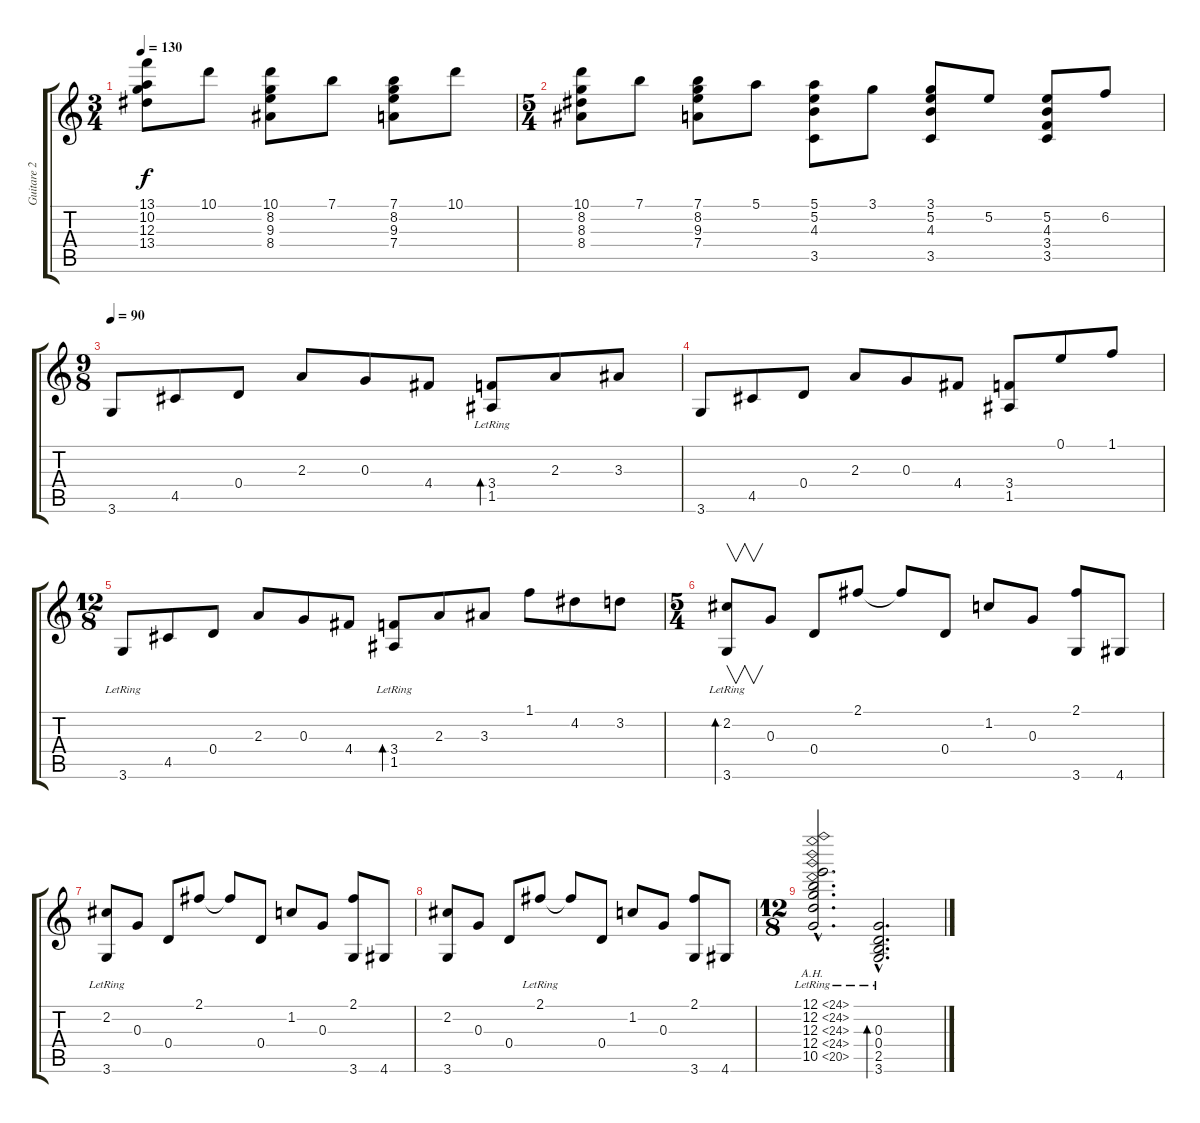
\track ("Guitare 2" "Guitare 2") {instrument electricbasspick}
\staff {score tabs}
\tuning (E4 B3 G3 D3 A2 E2) {hide}
\ts (3 4)
\tempo 130
\clef g2
\ks c
(13.1 10.2 12.3 13.4).8{dy f} 10.1.8 (10.1 8.2 9.3 8.4).8 7.1.8 (7.1 8.2 9.3 7.4).8 10.1.8 |
\ts (5 4)
(10.1 8.2 8.3 8.4).8 7.1.8 (7.1 8.2 9.3 7.4).8 5.1.8 (5.1 5.2 4.3 3.5).8 3.1.8 (3.1 5.2 4.3 3.5).8 5.2.8 (5.2 4.3 3.4 3.5).8 6.2.8 |
\ts (9 8)
\tempo 90
3.6.8 4.5.8 0.4.8 2.3.8 0.3.8 4.4.8 (3.4 1.5{lr}).8{bd 120} 2.3.8 3.3.8 |
3.6.8 4.5.8 0.4.8 2.3.8 0.3.8 4.4.8 (3.4 1.5).8 0.1.8 1.1.8 |
\ts (12 8)
3.6{lr}.8 4.5.8 0.4.8 2.3.8 0.3.8 4.4.8 (3.4 1.5{lr}).8{bd 120} 2.3.8 3.3.8 1.1.8 4.2.8 3.2.8 |
\ts (5 4)
(2.2 3.6{lr}).8{v bd 120} 0.3.8 0.4.8 2.1.8 2.1{t}.8 0.4.8 1.2.8 0.3.8 (2.1 3.6).8 4.6.8 |
(2.2 3.6{lr}).8 0.3.8 0.4.8 2.1.8 2.1{t}.8 0.4.8 1.2.8 0.3.8 (2.1 3.6).8 4.6.8 |
(2.2 3.6).8 0.3.8 0.4.8 2.1{lr}.8 2.1{t}.8 0.4.8 1.2.8 0.3.8 (2.1 3.6).8 4.6.8 |
\ts (12 8)
(12.1{ah 12 hac lr} 12.2{ah 12 hac lr} 12.3{ah 12 hac lr} 12.4{ah 12 hac lr} 10.5{ah 10 hac}).2{d} (0.3{hac lr} 0.4{hac lr} 2.5{hac lr} 3.6{hac lr}).2{d bd 240}
